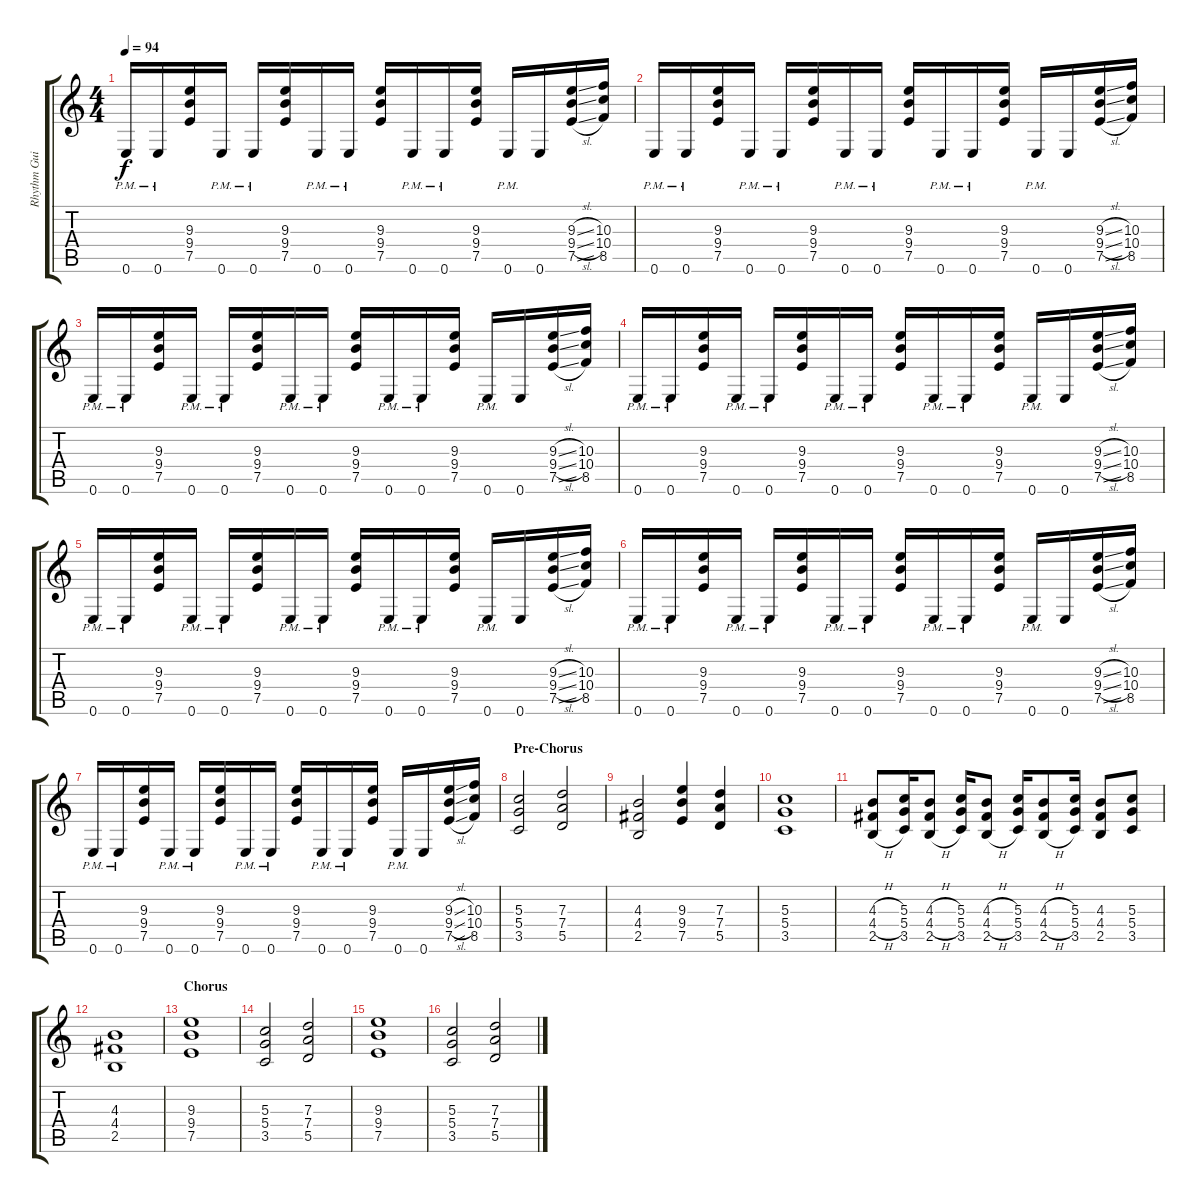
\track ("Rhythm Guitar" "Rhythm Gui") {instrument overdrivenguitar}
\staff {score tabs}
\tuning (E4 B3 G3 D3 A2 E2) {hide}
\ts (4 4)
\tempo 94
\clef g2
\ks c
0.6{pm}.16{dy f} 0.6{pm}.16 (9.3 9.4 7.5).16 0.6{pm}.16 0.6{pm}.16 (9.3 9.4 7.5).16 0.6{pm}.16 0.6{pm}.16 (9.3 9.4 7.5).16 0.6{pm}.16 0.6{pm}.16 (9.3 9.4 7.5).16 0.6{pm}.16 0.6.16 (9.3{sl} 9.4{sl} 7.5{sl}).16 (10.3 10.4 8.5).16 |
0.6{pm}.16 0.6{pm}.16 (9.3 9.4 7.5).16 0.6{pm}.16 0.6{pm}.16 (9.3 9.4 7.5).16 0.6{pm}.16 0.6{pm}.16 (9.3 9.4 7.5).16 0.6{pm}.16 0.6{pm}.16 (9.3 9.4 7.5).16 0.6{pm}.16 0.6.16 (9.3{sl} 9.4{sl} 7.5{sl}).16 (10.3 10.4 8.5).16 |
0.6{pm}.16 0.6{pm}.16 (9.3 9.4 7.5).16 0.6{pm}.16 0.6{pm}.16 (9.3 9.4 7.5).16 0.6{pm}.16 0.6{pm}.16 (9.3 9.4 7.5).16 0.6{pm}.16 0.6{pm}.16 (9.3 9.4 7.5).16 0.6{pm}.16 0.6.16 (9.3{sl} 9.4{sl} 7.5{sl}).16 (10.3 10.4 8.5).16 |
0.6{pm}.16 0.6{pm}.16 (9.3 9.4 7.5).16 0.6{pm}.16 0.6{pm}.16 (9.3 9.4 7.5).16 0.6{pm}.16 0.6{pm}.16 (9.3 9.4 7.5).16 0.6{pm}.16 0.6{pm}.16 (9.3 9.4 7.5).16 0.6{pm}.16 0.6.16 (9.3{sl} 9.4{sl} 7.5{sl}).16 (10.3 10.4 8.5).16 |
0.6{pm}.16 0.6{pm}.16 (9.3 9.4 7.5).16 0.6{pm}.16 0.6{pm}.16 (9.3 9.4 7.5).16 0.6{pm}.16 0.6{pm}.16 (9.3 9.4 7.5).16 0.6{pm}.16 0.6{pm}.16 (9.3 9.4 7.5).16 0.6{pm}.16 0.6.16 (9.3{sl} 9.4{sl} 7.5{sl}).16 (10.3 10.4 8.5).16 |
0.6{pm}.16 0.6{pm}.16 (9.3 9.4 7.5).16 0.6{pm}.16 0.6{pm}.16 (9.3 9.4 7.5).16 0.6{pm}.16 0.6{pm}.16 (9.3 9.4 7.5).16 0.6{pm}.16 0.6{pm}.16 (9.3 9.4 7.5).16 0.6{pm}.16 0.6.16 (9.3{sl} 9.4{sl} 7.5{sl}).16 (10.3 10.4 8.5).16 |
0.6{pm}.16 0.6{pm}.16 (9.3 9.4 7.5).16 0.6{pm}.16 0.6{pm}.16 (9.3 9.4 7.5).16 0.6{pm}.16 0.6{pm}.16 (9.3 9.4 7.5).16 0.6{pm}.16 0.6{pm}.16 (9.3 9.4 7.5).16 0.6{pm}.16 0.6.16 (9.3{sl} 9.4{sl} 7.5{sl}).16 (10.3 10.4 8.5).16 |
\section ("" "Pre-Chorus")
(5.3 5.4 3.5).2 (7.3 7.4 5.5).2 |
(4.3 4.4 2.5).2 (9.3 9.4 7.5).4 (7.3 7.4 5.5).4 |
(5.3 5.4 3.5).1 |
(4.3{h} 4.4{h} 2.5{h}).8 (5.3 5.4 3.5).16 (4.3{h} 4.4{h} 2.5{h}).8 (5.3 5.4 3.5).16 (4.3{h} 4.4{h} 2.5{h}).8 (5.3 5.4 3.5).16 (4.3{h} 4.4{h} 2.5{h}).8 (5.3 5.4 3.5).16 (4.3 4.4 2.5).8 (5.3 5.4 3.5).8 |
(4.3 4.4 2.5).1 |
\section ("" "Chorus")
(9.3 9.4 7.5).1 |
(5.3 5.4 3.5).2 (7.3 7.4 5.5).2 |
(9.3 9.4 7.5).1 |
(5.3 5.4 3.5).2 (7.3 7.4 5.5).2
